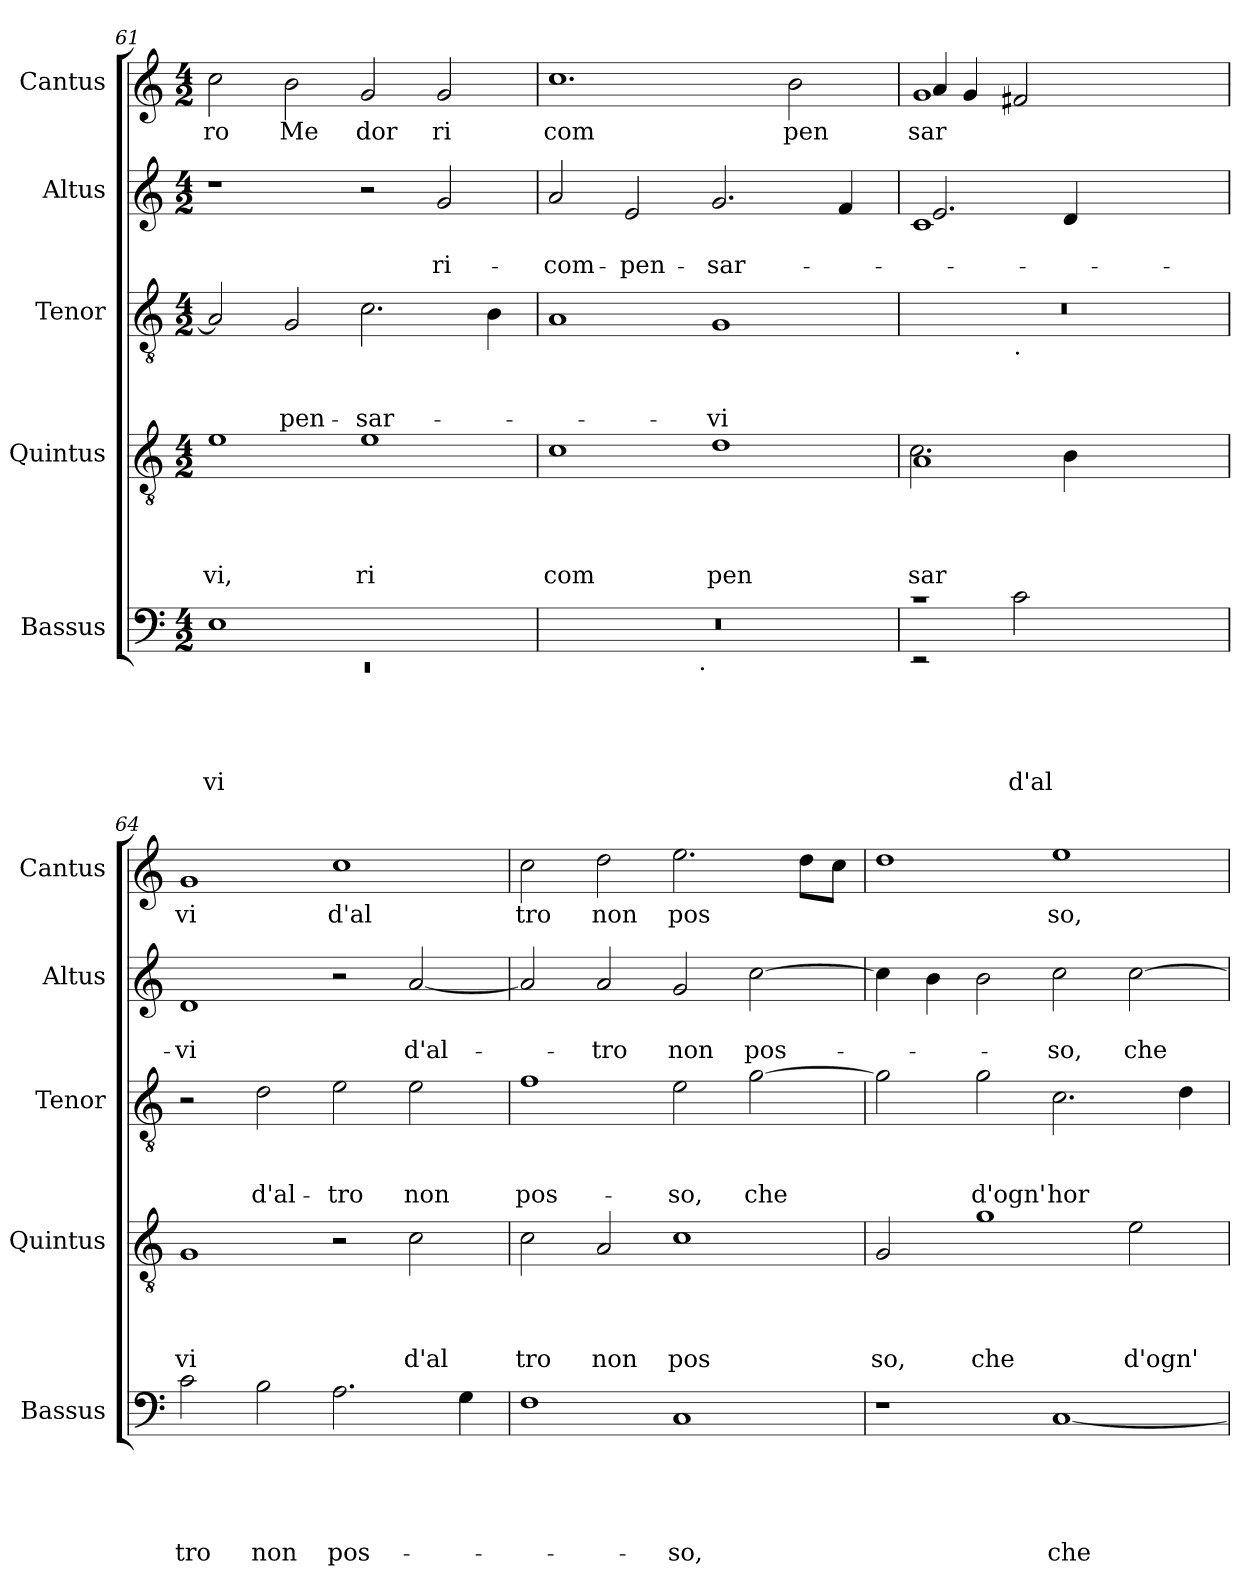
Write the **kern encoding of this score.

**kern	**text	**text	**text	**text	**text	**kern	**text	**text	**text	**text	**kern	**text	**text	**text	**kern	**text	**text	**kern	**text
*part5	*part5	*part5	*part5	*part5	*part5	*part4	*part4	*part4	*part4	*part4	*part3	*part3	*part3	*part3	*part2	*part2	*part2	*part1	*part1
*staff5	*staff5	*staff5	*staff5	*staff5	*staff5	*staff4	*staff4	*staff4	*staff4	*staff4	*staff3	*staff3	*staff3	*staff3	*staff2	*staff2	*staff2	*staff1	*staff1
*I"Bassus	*	*	*	*	*	*I"Quintus	*	*	*	*	*I"Tenor	*	*	*	*I"Altus	*	*	*I"Cantus	*
*I'Bassus	*	*	*	*	*	*I'Quintus	*	*	*	*	*I'Tenor	*	*	*	*I'Altus	*	*	*I'Cantus	*
*clefF4	*	*	*	*	*	*clefGv2	*	*	*	*	*clefGv2	*	*	*	*clefG2	*	*	*clefG2	*
*k[]	*	*	*	*	*	*k[]	*	*	*	*	*k[]	*	*	*	*k[]	*	*	*k[]	*
*C:	*	*	*	*	*	*C:	*	*	*	*	*C:	*	*	*	*C:	*	*	*C:	*
*M4/2	*	*	*	*	*	*M4/2	*	*	*	*	*M4/2	*	*	*	*M4/2	*	*	*M4/2	*
=61	=61	=61	=61	=61	=61	=61	=61	=61	=61	=61	=61	=61	=61	=61	=61	=61	=61	=61	=61
*^	*	*	*	*	*	*	*	*	*	*	*	*	*	*	*	*	*	*	*
!	!LO:N:vis=1	!	!	!	!	!LO:LY:b	!	!	!	!	!LO:LY:b	!	!	!	!	!	!	!	!	!LO:LY:b
1E	0rEE	.	.	.	.	vi	1e	.	.	.	vi,	2A/]	.	.	.	1r	.	.	2cc\	ro
!	!	!	!	!	!	!	!	!	!	!	!	!	!	!	!LO:LY:b	!	!	!	!	!LO:LY:b
.	.	.	.	.	.	.	.	.	.	.	.	2G/	.	.	-pen-	.	.	.	2b\	Me
!	!	!	!	!	!	!	!	!	!	!	!LO:LY:b	!	!	!	!LO:LY:b	!	!	!	!	!LO:LY:b
1ryy	.	.	.	.	.	.	1e	.	.	.	ri	2.c\	.	.	-sar-	2r	.	.	2g/	dor
!	!	!	!	!	!	!	!	!	!	!	!	!	!	!	!	!	!	!LO:LY:b	!	!LO:LY:b
.	.	.	.	.	.	.	.	.	.	.	.	.	.	.	.	2g/	.	ri-	2g/	ri
.	.	.	.	.	.	.	.	.	.	.	.	4B\	.	.	.	.	.	.	.	.
!!LO:PB:g=z
=62	=62	=62	=62	=62	=62	=62	=62	=62	=62	=62	=62	=62	=62	=62	=62	=62	=62	=62	=62	=62
!	!	!	!	!	!	!	!	!	!	!	!LO:LY:b	!	!	!	!	!	!	!LO:LY:b	!	!LO:LY:b
0r	2ryy	.	.	.	.	.	1c	.	.	.	com	1A	.	.	.	2a/	.	-com-	1.cc	com
!	!	!	!	!	!	!	!	!	!	!	!	!	!	!	!	!	!	!LO:LY:b	!	!
.	4...ryy	.	.	.	.	.	.	.	.	.	.	.	.	.	.	2e/	.	-pen-	.	.
!	!LO:TX:b:t=.	!	!	!	!	!	!	!	!	!	!	!	!	!	!	!	!	!	!	!
.	1ryy	.	.	.	.	.	.	.	.	.	.	.	.	.	.	.	.	.	.	.
!	!	!	!	!	!	!	!	!	!	!	!LO:LY:b	!	!	!	!LO:LY:b	!	!	!LO:LY:b	!	!
.	.	.	.	.	.	.	1d	.	.	.	pen	1G	.	.	-vi	2.g/	.	-sar-	.	.
!	!	!	!	!	!	!	!	!	!	!	!	!	!	!	!	!	!	!	!	!LO:LY:b
.	.	.	.	.	.	.	.	.	.	.	.	.	.	.	.	.	.	.	2b\	pen
.	.	.	.	.	.	.	.	.	.	.	.	.	.	.	.	4f/	.	.	.	.
.	32ryy	.	.	.	.	.	.	.	.	.	.	.	.	.	.	.	.	.	.	.
=63	=63	=63	=63	=63	=63	=63	=63	=63	=63	=63	=63	=63	=63	=63	=63	=63	=63	=63	=63	=63
*	*	*	*	*	*	*	*^	*	*	*	*	*	*	*	*	*	*	*	*	*
!	!	!	!	!	!	!	!	!	!	!	!	!LO:LY:b	!	!	!	!	!	!	!	!	!LO:LY:b
*	*	*	*	*	*	*	*	*	*	*	*	*	*^	*	*	*	*^	*	*	*^	*
1rc	2rEE	.	.	.	.	.	1A	2.c\	.	.	.	sar	0r	2ryy	.	.	.	1c	2.e/	.	.	1g	4a/	sar
.	.	.	.	.	.	.	.	.	.	.	.	.	.	.	.	.	.	.	.	.	.	.	4g/	.
!	!	!	!	!	!	!	!	!	!	!	!	!	!	!LO:TX:b:t=.	!	!	!	!	!	!	!	!	!	!
!	!	!	!	!	!	!LO:LY:b	!	!	!	!	!	!	!	!	!	!	!	!	!	!	!	!	!	!
.	2c\	.	.	.	.	d'al-	.	.	.	.	.	.	.	1.ryy	.	.	.	.	.	.	.	.	2f#/	.
.	.	.	.	.	.	.	.	4B\	.	.	.	.	.	.	.	.	.	.	4d/	.	.	.	.	.
1ryy	1ryy	.	.	.	.	.	1ryy	1ryy	.	.	.	.	.	.	.	.	.	1ryy	1ryy	.	.	1ryy	1ryy	.
=64	=64	=64	=64	=64	=64	=64	=64	=64	=64	=64	=64	=64	=64	=64	=64	=64	=64	=64	=64	=64	=64	=64	=64	=64
!	!	!	!	!	!	!LO:LY:b	!	!	!	!	!	!LO:LY:b	!	!	!	!	!	!	!	!	!LO:LY:b	!	!	!LO:LY:b
*v	*v	*	*	*	*	*	*	*	*	*	*	*	*v	*v	*	*	*	*v	*v	*	*	*v	*v	*
*	*	*	*	*	*	*v	*v	*	*	*	*	*	*	*	*	*	*	*	*	*
2c\	.	.	.	.	-tro	1G	.	.	.	vi	2r	.	.	.	1d	.	-vi	1g	vi
!	!	!	!	!	!LO:LY:b	!	!	!	!	!	!	!	!	!LO:LY:b	!	!	!	!	!
2B\	.	.	.	.	non	.	.	.	.	.	2d\	.	.	d'al-	.	.	.	.	.
!	!	!	!	!	!LO:LY:b	!	!	!	!	!	!	!	!	!LO:LY:b	!	!	!	!	!LO:LY:b
2.A\	.	.	.	.	pos-	2r	.	.	.	.	2e\	.	.	-tro	2r	.	.	1cc	d'al
!	!	!	!	!	!	!	!	!	!	!LO:LY:b	!	!	!	!LO:LY:b	!	!	!LO:LY:b	!	!
.	.	.	.	.	.	2c\	.	.	.	d'al	2e\	.	.	non	[<2a/	.	d'al-	.	.
4G\	.	.	.	.	.	.	.	.	.	.	.	.	.	.	.	.	.	.	.
=65	=65	=65	=65	=65	=65	=65	=65	=65	=65	=65	=65	=65	=65	=65	=65	=65	=65	=65	=65
!	!	!	!	!	!	!	!	!	!	!LO:LY:b	!	!	!	!LO:LY:b	!	!	!	!	!LO:LY:b
1F	.	.	.	.	.	2c\	.	.	.	tro	1f	.	.	pos-	2a/]	.	.	2cc\	tro
!	!	!	!	!	!	!	!	!	!	!LO:LY:b	!	!	!	!	!	!	!LO:LY:b	!	!LO:LY:b
.	.	.	.	.	.	2A/	.	.	.	non	.	.	.	.	2a/	.	-tro	2dd\	non
!	!	!	!	!	!LO:LY:b	!	!	!	!	!LO:LY:b	!	!	!	!LO:LY:b	!	!	!LO:LY:b	!	!LO:LY:b
1C	.	.	.	.	-so,	1c	.	.	.	pos	2e\	.	.	-so,	2g/	.	non	2.ee\	pos
!	!	!	!	!	!	!	!	!	!	!	!	!	!	!LO:LY:b	!	!	!LO:LY:b	!	!
.	.	.	.	.	.	.	.	.	.	.	[>2g\	.	.	che	[>2cc\	.	pos-	.	.
.	.	.	.	.	.	.	.	.	.	.	.	.	.	.	.	.	.	8dd\L	.
.	.	.	.	.	.	.	.	.	.	.	.	.	.	.	.	.	.	8cc\J	.
=66	=66	=66	=66	=66	=66	=66	=66	=66	=66	=66	=66	=66	=66	=66	=66	=66	=66	=66	=66
!	!	!	!	!	!	!	!	!	!	!LO:LY:b	!	!	!	!	!	!	!	!	!
1r	.	.	.	.	.	2G/	.	.	.	so,	2g\]	.	.	.	4cc\]	.	.	1dd	.
.	.	.	.	.	.	.	.	.	.	.	.	.	.	.	4b\	.	.	.	.
!	!	!	!	!	!	!	!	!	!	!LO:LY:b	!	!	!	!LO:LY:b	!	!	!	!	!
.	.	.	.	.	.	1g	.	.	.	che	2g\	.	.	d'ogn'	2b\	.	.	.	.
!	!	!	!	!	!LO:LY:b	!	!	!	!	!	!	!	!	!LO:LY:b	!	!	!LO:LY:b	!	!LO:LY:b
[<1C	.	.	.	.	che	.	.	.	.	.	2.c\	.	.	hor	2cc\	.	-so,	1ee	so,
!	!	!	!	!	!	!	!	!	!	!LO:LY:b	!	!	!	!	!	!	!LO:LY:b	!	!
.	.	.	.	.	.	2e\	.	.	.	d'ogn'	.	.	.	.	[>2cc\	.	che	.	.
.	.	.	.	.	.	.	.	.	.	.	4d\	.	.	.	.	.	.	.	.
=	=	=	=	=	=	=	=	=	=	=	=	=	=	=	=	=	=	=	=
*-	*-	*-	*-	*-	*-	*-	*-	*-	*-	*-	*-	*-	*-	*-	*-	*-	*-	*-	*-
